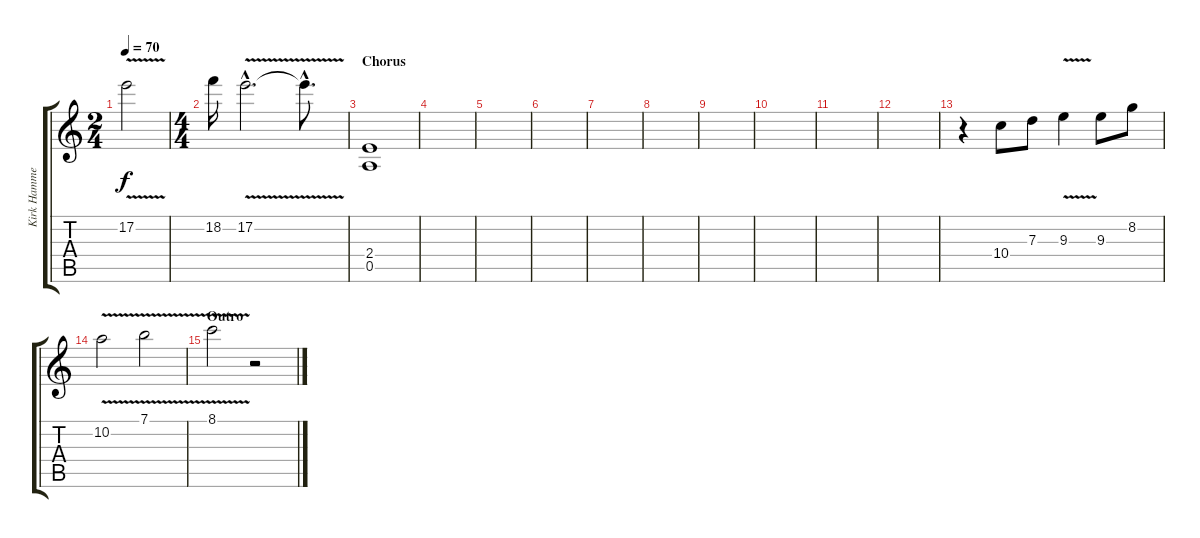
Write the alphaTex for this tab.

\track ("Kirk Hammet (Lead Guitar)" "Kirk Hamme") {instrument overdrivenguitar}
\staff {score tabs}
\tuning (E4 B3 G3 D3 A2 E2) {hide}
\ts (2 4)
\tempo 70
\clef g2
\ks c
17.2{v}.2{dy f} |
\ts (4 4)
18.2.16 17.2{v hac}.2{d} 17.2{hac t}.8{d} |
\section ("" "Chorus")
(2.4 0.5).1 |
|
|
|
|
|
|
|
|
|
r.4 10.4.8 7.3.8 9.3{v}.4 9.3.8 8.2.8 |
10.2{v}.2 7.1{v}.2 |
\section ("" "Outro")
8.1{v}.2 r.2
